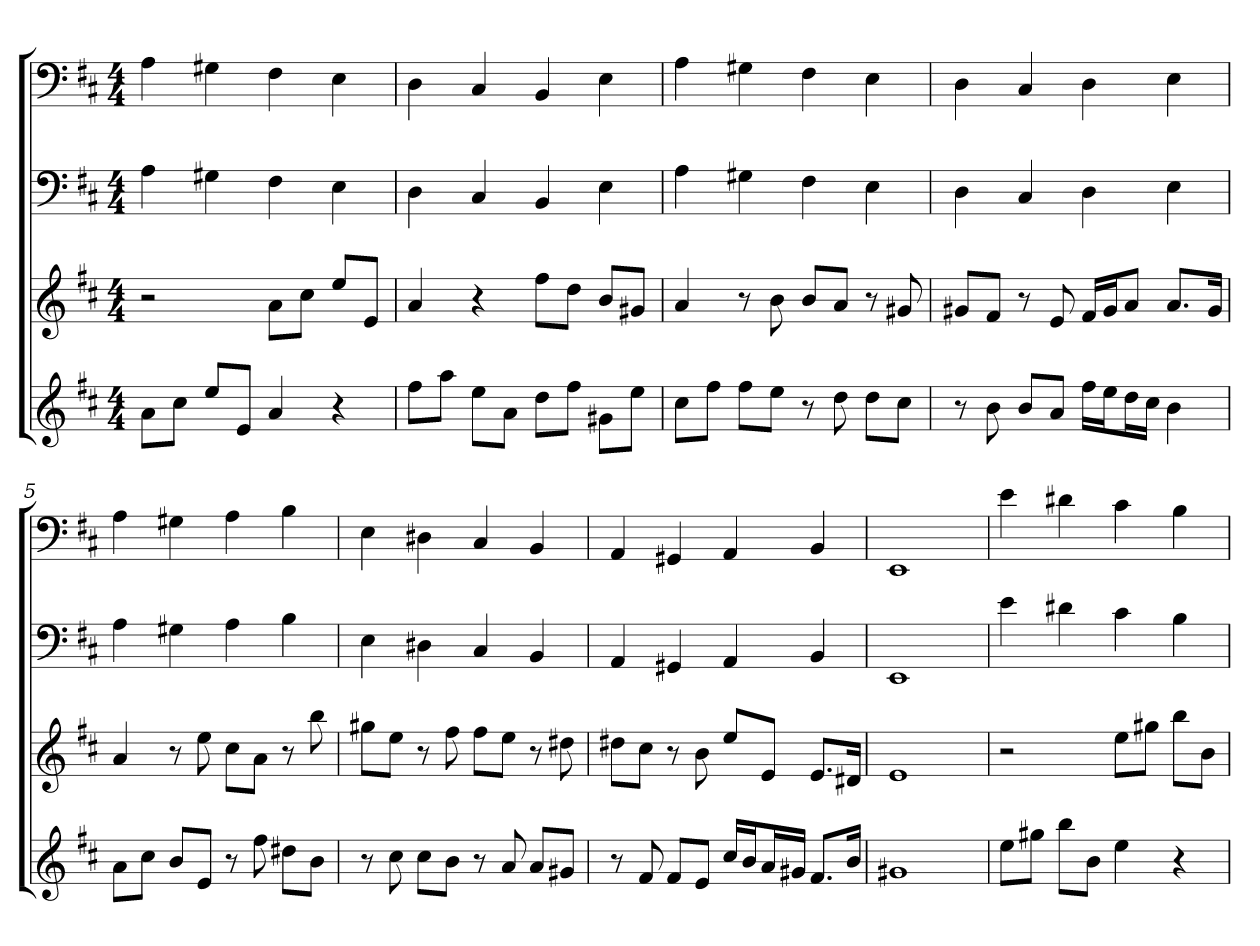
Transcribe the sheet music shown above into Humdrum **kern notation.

**kern	**kern	**kern	**kern
*part4	*part3	*part2	*part1
*staff4	*staff3	*staff2	*staff1
*k[f#c#]	*k[f#c#]	*k[f#c#]	*k[f#c#]
*D:	*D:	*D:	*D:
*M4/4	*M4/4	*M4/4	*M4/4
=1	=1	=1	=1
8aL	2r	4A	4A
8cc#J	.	.	.
8eeL	.	4G#X	4G#X
8eJ	.	.	.
4a	8aL	4F#	4F#
.	8cc#J	.	.
4r	8eeL	4E	4E
.	8eJ	.	.
=2	=2	=2	=2
8ff#L	4a	4D	4D
8aaJ	.	.	.
8eeL	4r	4C#	4C#
8aJ	.	.	.
8ddL	8ff#L	4BB	4BB
8ff#J	8ddJ	.	.
8g#XL	8bL	4E	4E
8eeJ	8g#XJ	.	.
=3	=3	=3	=3
8cc#L	4a	4A	4A
8ff#J	.	.	.
8ff#L	8r	4G#X	4G#X
8eeJ	8b	.	.
8r	8bL	4F#	4F#
8dd	8aJ	.	.
8ddL	8r	4E	4E
8cc#J	8g#X	.	.
=4	=4	=4	=4
8r	8g#XL	4D	4D
8b	8f#J	.	.
8bL	8r	4C#	4C#
8aJ	8e	.	.
16ff#LL	16f#LL	4D	4D
16eeJ	16g#J	.	.
16ddL	8aJ	.	.
16cc#JJ	.	.	.
4b	8.aL	4E	4E
.	16g#Jk	.	.
=5	=5	=5	=5
8aL	4a	4A	4A
8cc#J	.	.	.
8bL	8r	4G#X	4G#X
8eJ	8ee	.	.
8r	8cc#L	4A	4A
8ff#	8aJ	.	.
8dd#XL	8r	4B	4B
8bJ	8bb	.	.
=6	=6	=6	=6
8r	8gg#XL	4E	4E
8cc#	8eeJ	.	.
8cc#L	8r	4D#X	4D#X
8bJ	8ff#	.	.
8r	8ff#L	4C#	4C#
8a	8eeJ	.	.
8aL	8r	4BB	4BB
8g#XJ	8dd#X	.	.
=7	=7	=7	=7
8r	8dd#XL	4AA	4AA
8f#	8cc#J	.	.
8f#L	8r	4GG#X	4GG#X
8eJ	8b	.	.
16cc#LL	8eeL	4AA	4AA
16bJ	.	.	.
16aL	8eJ	.	.
16g#XJJ	.	.	.
8.f#L	8.eL	4BB	4BB
16bJk	16d#XJk	.	.
=8	=8	=8	=8
1g#X	1e	1EE	1EE
=9	=9	=9	=9
8eeL	2r	4e	4e
8gg#XJ	.	.	.
8bbL	.	4d#X	4d#X
8bJ	.	.	.
4ee	8eeL	4c#	4c#
.	8gg#XJ	.	.
4r	8bbL	4B	4B
.	8bJ	.	.
=	=	=	=
*-	*-	*-	*-
